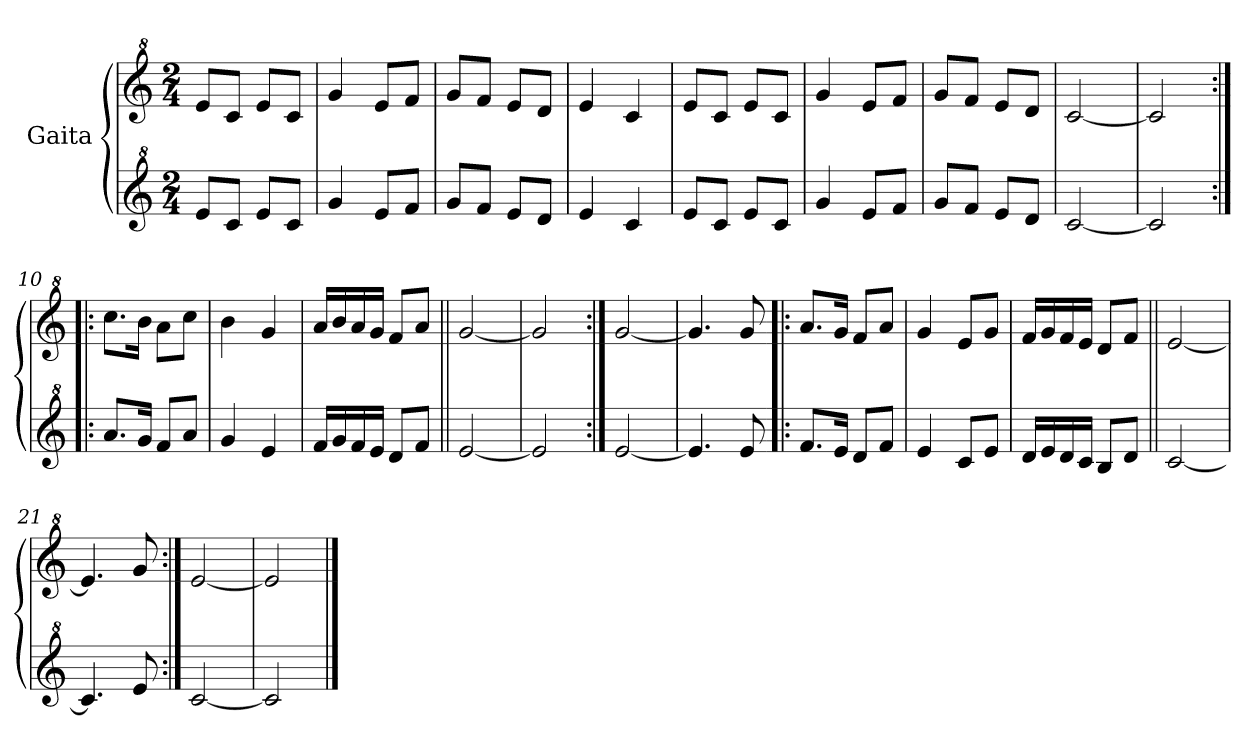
**kern	**kern
*part2	*part1
*staff2	*staff1
*I"Gaita	*I"Gaita
*clefG^2	*clefG^2
*k[]	*k[]
*M2/4	*M2/4
*MM140	*MM140
=1	=1
8ee/L	8ee/L
8cc/J	8cc/J
8ee/L	8ee/L
8cc/J	8cc/J
=2	=2
4gg/	4gg/
8ee/L	8ee/L
8ff/J	8ff/J
=3	=3
8gg/L	8gg/L
8ff/J	8ff/J
8ee/L	8ee/L
8dd/J	8dd/J
=4	=4
4ee/	4ee/
4cc/	4cc/
=5	=5
8ee/L	8ee/L
8cc/J	8cc/J
8ee/L	8ee/L
8cc/J	8cc/J
=6	=6
4gg/	4gg/
8ee/L	8ee/L
8ff/J	8ff/J
=7	=7
8gg/L	8gg/L
8ff/J	8ff/J
8ee/L	8ee/L
8dd/J	8dd/J
=8	=8
[2cc/	[2cc/
=9	=9
2cc/]	2cc/]
=10:|!|:	=10:|!|:
8.aa/L	8.ccc\L
16gg/Jk	16bb\Jk
8ff/L	8aa\L
8aa/J	8ccc\J
=11	=11
4gg/	4bb\
4ee/	4gg/
=12	=12
16ff/LL	16aa/LL
16gg/	16bb/
16ff/	16aa/
16ee/JJ	16gg/JJ
8dd/L	8ff/L
8ff/J	8aa/J
!!LO:LB:g=z
=13||	=13||
[2ee/	[2gg/
=14	=14
2ee/]	2gg/]
=15:|!	=15:|!
[2ee/	[2gg/
=16	=16
4.ee/]	4.gg/]
8ee/	8gg/
=17!|:	=17!|:
8.ff/L	8.aa/L
16ee/Jk	16gg/Jk
8dd/L	8ff/L
8ff/J	8aa/J
=18	=18
4ee/	4gg/
8cc/L	8ee/L
8ee/J	8gg/J
=19	=19
16dd/LL	16ff/LL
16ee/	16gg/
16dd/	16ff/
16cc/JJ	16ee/JJ
8b/L	8dd/L
8dd/J	8ff/J
=20||	=20||
[2cc/	[2ee/
=21	=21
4.cc/]	4.ee/]
8ee/	8gg/
=22:|!	=22:|!
[2cc/	[2ee/
=23	=23
2cc/]	2ee/]
==	==
*-	*-
